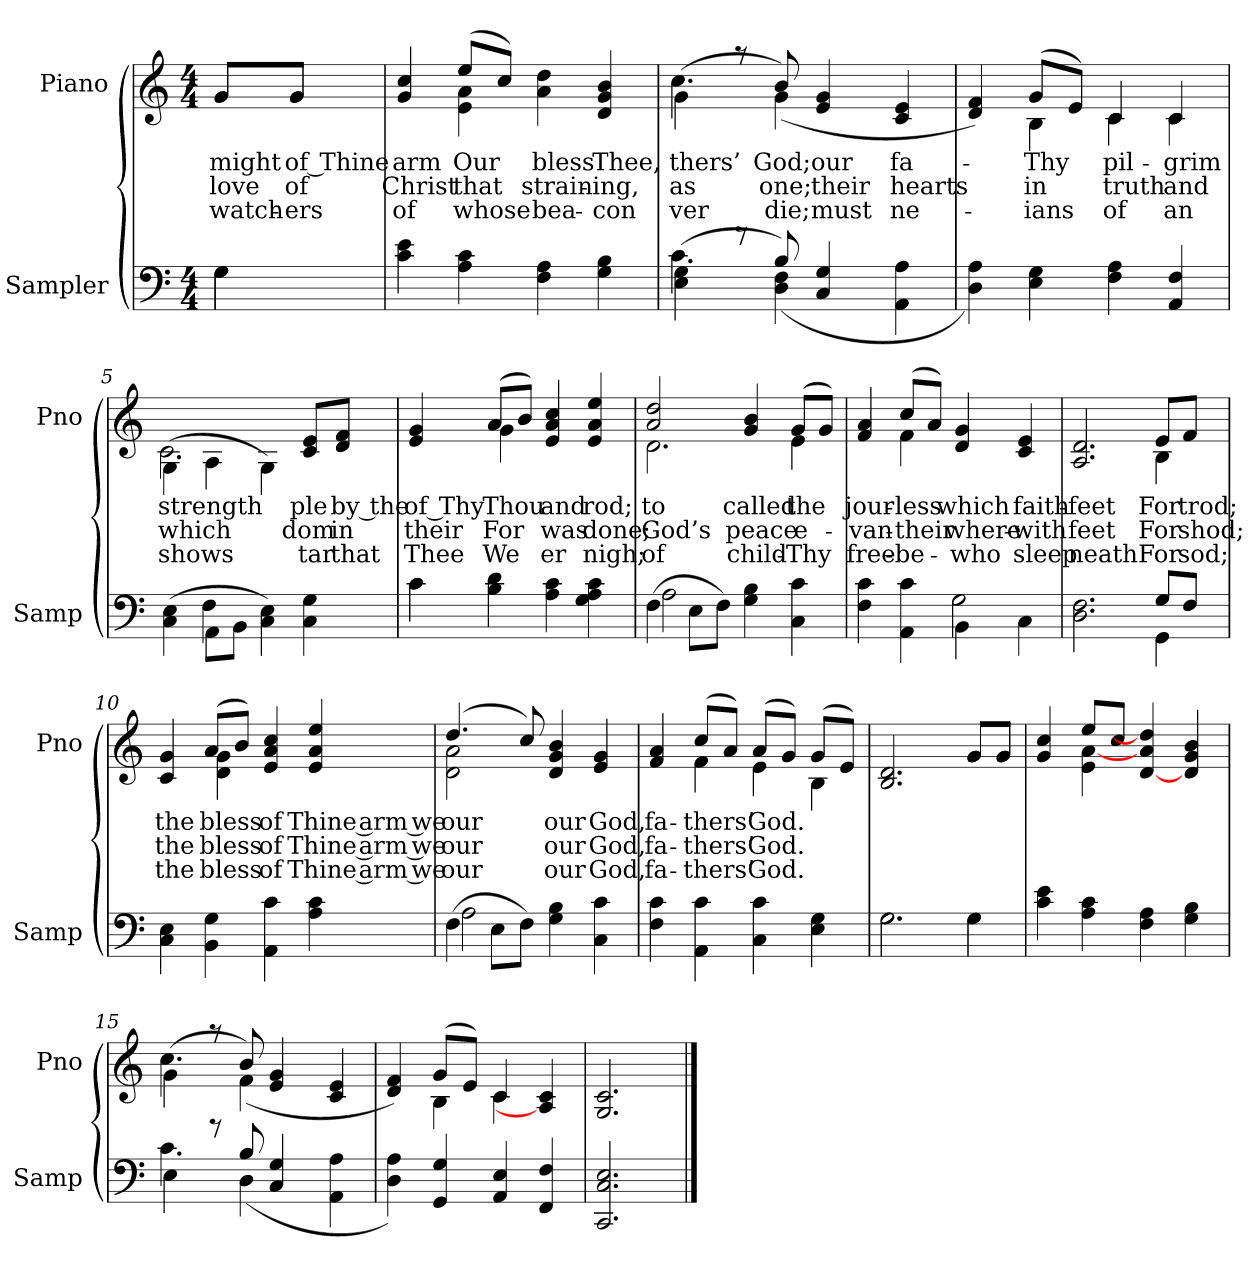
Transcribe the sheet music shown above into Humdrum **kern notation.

**kern	**kern	**text	**text	**text
*part2	*part1	*part1	*part1	*part1
*staff2	*staff1	*staff1	*staff1	*staff1
*I"Sampler	*I"Piano	*	*	*
*I'Samp	*I'Pno	*	*	*
*clefF4	*clefG2	*	*	*
*M4/4	*M4/4	*	*	*
=1	=1	=1	=1	=1
*^	*^	*	*	*
4G\	4G	8g/L	8g/L	might	love	watch-
.	.	8g/J	8g/J	of Thine	of	-ers
*v	*v	*	*	*	*	*
=2	=2	=2	=2	=2	=2
4c 4e	4g 4cc	4ryy	arm	Christ	of
4A 4c	(8ee/L	4e 4a	Our	that	whose
.	8cc/J)	.	.	.	.
4F 4A	4a 4dd	2ryy	bless	-strain-	bea-
4G 4B	4d 4g 4b	.	Thee,	-ing,	-con
=3	=3	=3	=3	=3	=3
*^	*	*	*	*	*
(4E\ 4G\	4.c	(4g\	4.cc	-thers’	as	-ver
8r	.	8r	.	.	.	.
8B/)	(4D 4F	8b/)	(4g	God;	one;	die;
4C 4G	.	4e 4g	.	our	their	must
.	4.ryy	.	4.ryy	.	.	.
4AA 4A	.	4c 4e	.	fa-	hearts	ne-
*v	*v	*	*	*	*	*
=4	=4	=4	=4	=4	=4
4D 4A)	4d 4f)	4ryy	.	.	.
4E 4G	(8g/L	4B	Thy	in	-ians
.	8e/J)	.	.	.	.
4F 4A	4c/	4c	pil-	truth	of
4AA 4F	4c/	4c	-grim	and	an
=5	=5	=5	=5	=5	=5
*^	*	*	*	*	*
(4C 4E	4ryy	(4G\	2.c	strength	which	shows
8AA\L	4F	4A\	.	.	.	.
8BB\J	.	.	.	.	.	.
4C 4E)	2ryy	4G\)	.	.	.	.
4C 4G	.	8c/ 8e/L	4ryy	-ple	-dom	-tar
.	.	8d/ 8f/J	.	by the	in	that
=6	=6	=6	=6	=6	=6	=6
4c\	4c	4e 4g	4ryy	of Thy	their	Thee
4B 4d	2.ryy	(8a/L	4g	Thou	For	We
.	.	8b/J)	.	.	.	.
4A 4c	.	4e 4a 4cc	2ryy	and	was	-er
4G 4A 4c	.	4e 4a 4ee	.	rod;	done;	nigh;
=7	=7	=7	=7	=7	=7	=7
(4F\	2A	2a/ 2dd/	2.d	to	God’s	of
8E\L	.	.	.	.	.	.
8F\J)	.	.	.	.	.	.
4G 4B	2ryy	4g/ 4b/	.	called	peace	child-
4C 4c	.	(8g/L	4e	the	e-	Thy
.	.	8g/J)	.	.	.	.
=8	=8	=8	=8	=8	=8	=8
4F 4c	2ryy	4f 4a	4ryy	jour-	-van-	free-
4AA 4c	.	(8cc/L	4f	-less	their	be-
.	.	8a/J)	.	.	.	.
4BB\	2G	4d 4g	2ryy	which	where-	who
4C\	.	4c 4e	.	faith-	-with	sleep
=9	=9	=9	=9	=9	=9	=9
2.D 2.F	2.ryy	2.A 2.d	2.ryy	feet	feet	-neath
8G/L	4GG	8e/L	4B	For	For	For
8F/J	.	8f/J	.	trod;	shod;	sod;
*v	*v	*	*	*	*	*
=10	=10	=10	=10	=10	=10
4C 4E	4c 4g	4ryy	the	the	the
4BB 4G	(8a/L	4d 4g	bless	bless	bless
.	8b/J)	.	.	.	.
4AA 4c	4e 4a 4cc	2ryy	of	of	of
4A 4c	4e 4a 4ee	.	Thine arm we	Thine arm we	Thine arm we
=11	=11	=11	=11	=11	=11
*^	*	*	*	*	*
(4F\	2A	(4.dd/	2d 2a	our	our	our
8E\L	.	.	.	.	.	.
8F\J)	.	8cc/)	.	.	.	.
4G 4B	2ryy	4d 4g 4b	2ryy	our	our	our
4C 4c	.	4e 4g	.	God,	God,	God,
*v	*v	*	*	*	*	*
=12	=12	=12	=12	=12	=12
4F 4c	4f 4a	4ryy	fa-	fa-	fa-
4AA 4c	(8cc/L	4f	-thers’	-thers’	-thers’
.	8a/J)	.	.	.	.
4C 4c	(8a/L	4e	God.	God.	God.
.	8g/J)	.	.	.	.
4E 4G	(8g/L	4B	.	.	.
.	8e/J)	.	.	.	.
=13	=13	=13	=13	=13	=13
*^	*	*	*	*	*
2.G\	2.G	2.B 2.d	2.ryy	.	.	.
4G\	4G	8g/L	8g/L	.	.	.
.	.	8g/J	8g/J	.	.	.
*v	*v	*	*	*	*	*
=14	=14	=14	=14	=14	=14
4c 4e	4g 4cc	4ryy	.	.	.
4A 4c	8ee/L	4e [4a	.	.	.
.	8cc/J	.	.	.	.
4F 4A	[4d 4a 4dd]	2ryy	.	.	.
4G 4B	4d 4g 4b	.	.	.	.
=15	=15	=15	=15	=15	=15
*^	*	*	*	*	*
4E\	4.c	(4g\	4.cc	.	.	.
8r	.	8r	.	.	.	.
8B/	(4D	8b/)	(4f	.	.	.
4C 4G	.	4e 4g	.	.	.	.
.	4.ryy	.	4.ryy	.	.	.
4AA 4A	.	4c 4e	.	.	.	.
*v	*v	*	*	*	*	*
=16	=16	=16	=16	=16	=16
4D 4A)	4d 4f)	4ryy	.	.	.
4GG 4G	(8g/L	4B	.	.	.
.	8e/J)	.	.	.	.
4AA 4E	4c/	4c	.	.	.
4FF 4F	4A] 4c	4ryy	.	.	.
*	*v	*v	*	*	*
=17	=17	=17	=17	=17
2.CC 2.C 2.E	2.G 2.c	.	.	.
==	==	==	==	==
*-	*-	*-	*-	*-
